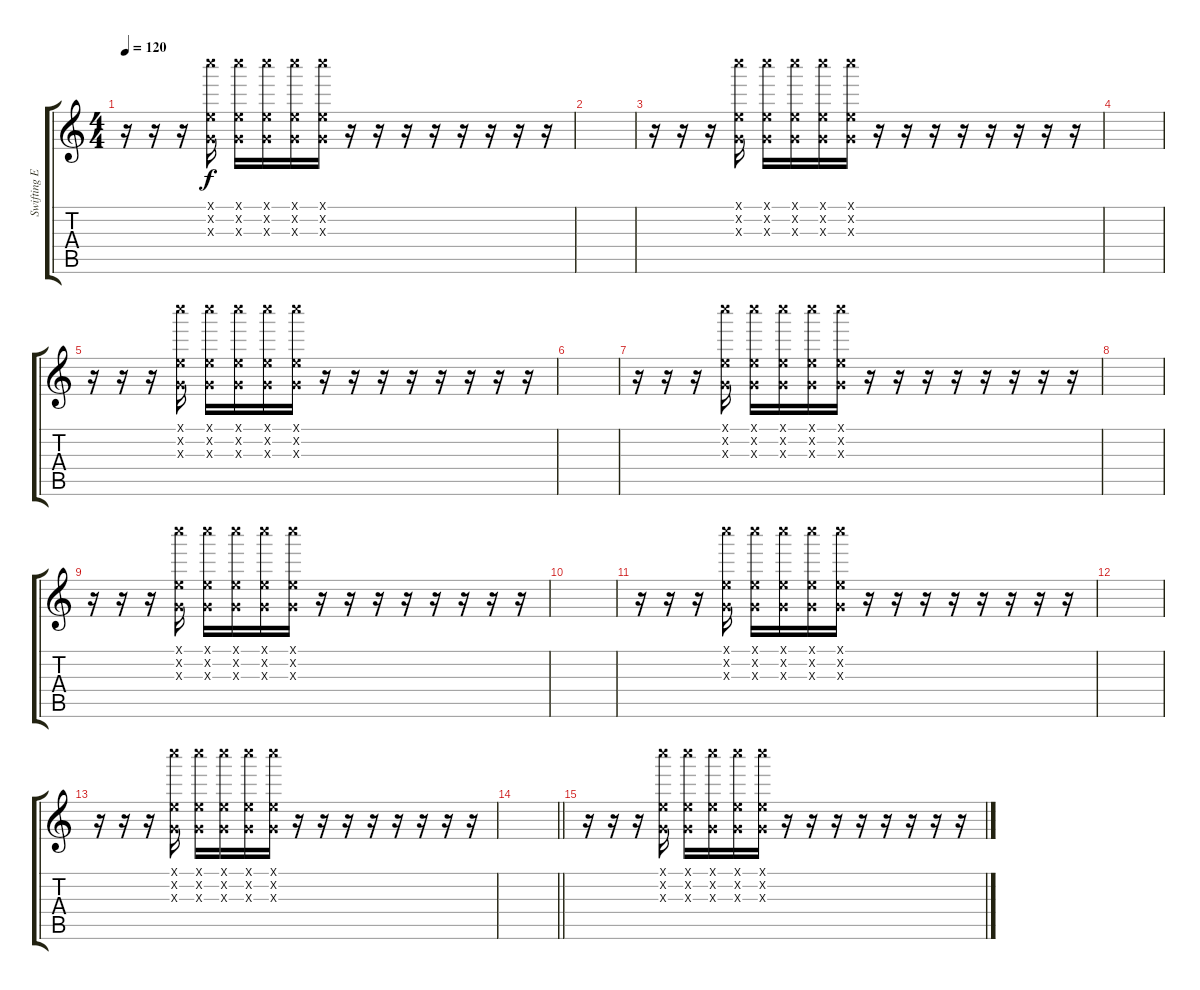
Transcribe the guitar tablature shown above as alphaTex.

\track ("Swifting Effect" "Swifting E") {instrument electricguitarmuted}
\staff {score tabs}
\tuning (E4 B3 G3 D3 A2 E2) {hide}
\ts (4 4)
\tempo 120
\clef g2
\ks c
r.16{dy f} r.16 r.16 (0.1{x} 25.2{x} 0.3{x}).16 (0.1{x} 25.2{x} 0.3{x}).16 (0.1{x} 25.2{x} 0.3{x}).16 (0.1{x} 25.2{x} 0.3{x}).16 (0.1{x} 25.2{x} 0.3{x}).16 r.16 r.16 r.16 r.16 r.16 r.16 r.16 r.16 |
|
r.16 r.16 r.16 (0.1{x} 25.2{x} 0.3{x}).16 (0.1{x} 25.2{x} 0.3{x}).16 (0.1{x} 25.2{x} 0.3{x}).16 (0.1{x} 25.2{x} 0.3{x}).16 (0.1{x} 25.2{x} 0.3{x}).16 r.16 r.16 r.16 r.16 r.16 r.16 r.16 r.16 |
|
r.16 r.16 r.16 (0.1{x} 25.2{x} 0.3{x}).16 (0.1{x} 25.2{x} 0.3{x}).16 (0.1{x} 25.2{x} 0.3{x}).16 (0.1{x} 25.2{x} 0.3{x}).16 (0.1{x} 25.2{x} 0.3{x}).16 r.16 r.16 r.16 r.16 r.16 r.16 r.16 r.16 |
|
r.16 r.16 r.16 (0.1{x} 25.2{x} 0.3{x}).16 (0.1{x} 25.2{x} 0.3{x}).16 (0.1{x} 25.2{x} 0.3{x}).16 (0.1{x} 25.2{x} 0.3{x}).16 (0.1{x} 25.2{x} 0.3{x}).16 r.16 r.16 r.16 r.16 r.16 r.16 r.16 r.16 |
|
r.16 r.16 r.16 (0.1{x} 25.2{x} 0.3{x}).16 (0.1{x} 25.2{x} 0.3{x}).16 (0.1{x} 25.2{x} 0.3{x}).16 (0.1{x} 25.2{x} 0.3{x}).16 (0.1{x} 25.2{x} 0.3{x}).16 r.16 r.16 r.16 r.16 r.16 r.16 r.16 r.16 |
|
r.16 r.16 r.16 (0.1{x} 25.2{x} 0.3{x}).16 (0.1{x} 25.2{x} 0.3{x}).16 (0.1{x} 25.2{x} 0.3{x}).16 (0.1{x} 25.2{x} 0.3{x}).16 (0.1{x} 25.2{x} 0.3{x}).16 r.16 r.16 r.16 r.16 r.16 r.16 r.16 r.16 |
|
r.16 r.16 r.16 (0.1{x} 25.2{x} 0.3{x}).16 (0.1{x} 25.2{x} 0.3{x}).16 (0.1{x} 25.2{x} 0.3{x}).16 (0.1{x} 25.2{x} 0.3{x}).16 (0.1{x} 25.2{x} 0.3{x}).16 r.16 r.16 r.16 r.16 r.16 r.16 r.16 r.16 |
\barLineRight lightlight
|
r.16 r.16 r.16 (0.1{x} 25.2{x} 0.3{x}).16 (0.1{x} 25.2{x} 0.3{x}).16 (0.1{x} 25.2{x} 0.3{x}).16 (0.1{x} 25.2{x} 0.3{x}).16 (0.1{x} 25.2{x} 0.3{x}).16 r.16 r.16 r.16 r.16 r.16 r.16 r.16 r.16
